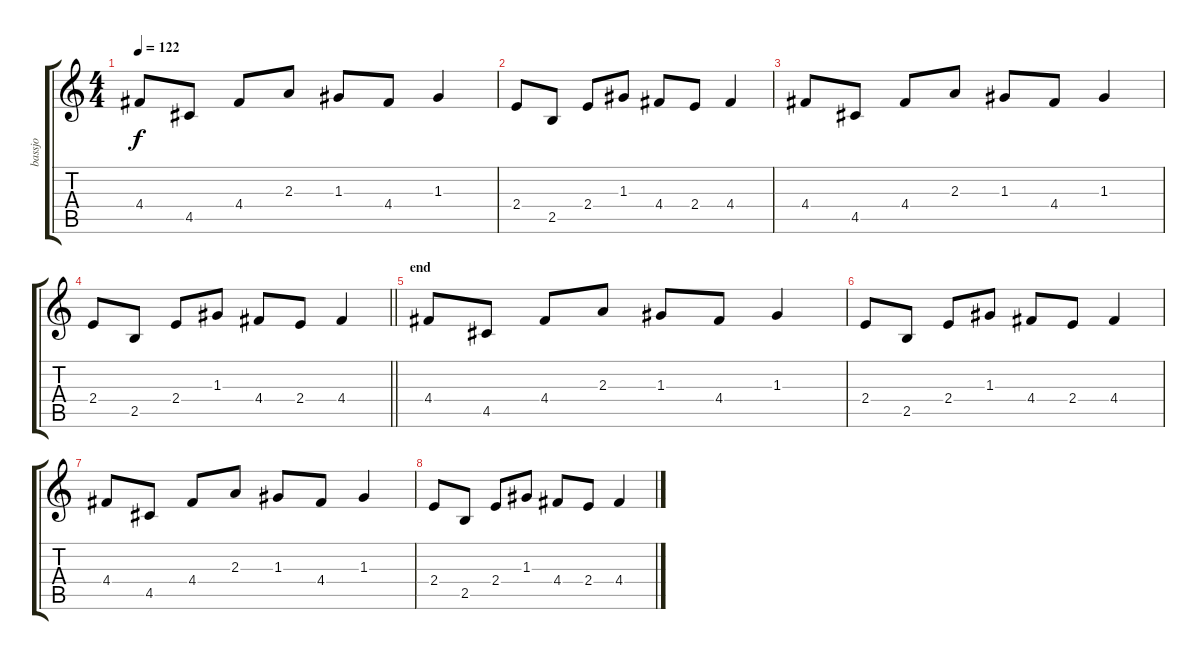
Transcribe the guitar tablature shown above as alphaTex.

\track ("bassjo" "bassjo") {instrument electricbassfinger}
\staff {score tabs}
\tuning (E4 B3 G3 D3 A2 E2) {hide}
\ts (4 4)
\tempo 122
\clef g2
\ks c
4.4.8{dy f} 4.5.8 4.4.8 2.3.8 1.3.8 4.4.8 1.3.4 |
2.4.8 2.5.8 2.4.8 1.3.8 4.4.8 2.4.8 4.4.4 |
4.4.8 4.5.8 4.4.8 2.3.8 1.3.8 4.4.8 1.3.4 |
\barLineRight lightlight
2.4.8 2.5.8 2.4.8 1.3.8 4.4.8 2.4.8 4.4.4 |
\section ("" "end")
4.4.8 4.5.8 4.4.8 2.3.8 1.3.8 4.4.8 1.3.4 |
2.4.8 2.5.8 2.4.8 1.3.8 4.4.8 2.4.8 4.4.4 |
4.4.8 4.5.8 4.4.8 2.3.8 1.3.8 4.4.8 1.3.4 |
2.4.8 2.5.8 2.4.8 1.3.8 4.4.8 2.4.8 4.4.4
